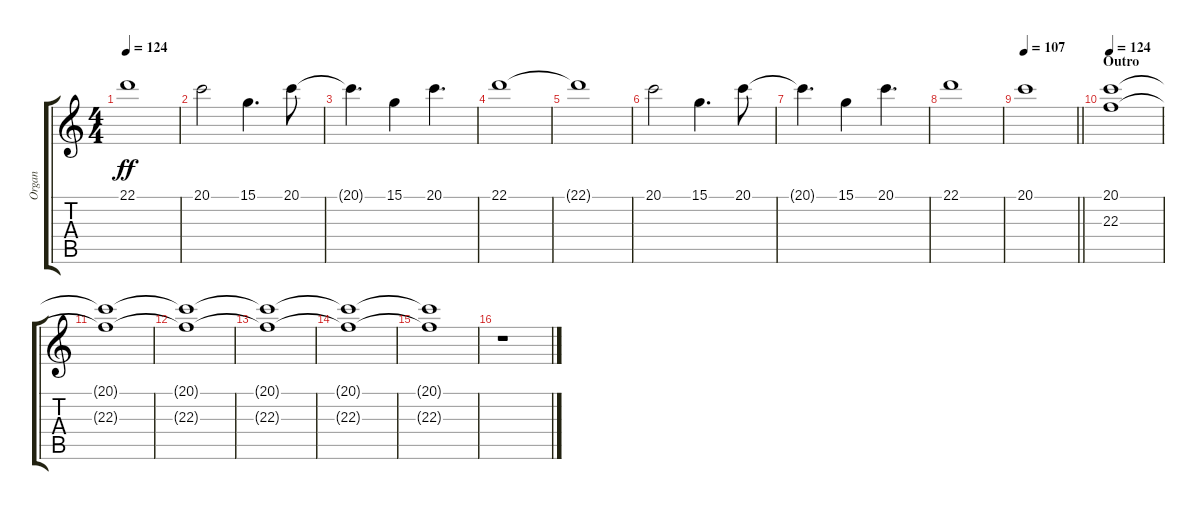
\track ("Organ" "Organ") {instrument drawbarorgan}
\staff {score tabs}
\tuning (E4 B3 G3 D3 A2 E2) {hide}
\ts (4 4)
\tempo 124
\clef g2
\ks c
22.1{t}.1{dy ff} |
20.1.2 15.1.4{d} 20.1.8 |
20.1{t}.4{d} 15.1.4 20.1.4{d} |
22.1.1 |
22.1{t}.1 |
20.1.2 15.1.4{d} 20.1.8 |
20.1{t}.4{d} 15.1.4 20.1.4{d} |
22.1.1 |
\tempo 107
\barLineRight lightlight
20.1.1 |
\section ("" "Outro")
\tempo 124
(20.1 22.3).1 |
(20.1{t} 22.3{t}).1 |
(20.1{t} 22.3{t}).1 |
(20.1{t} 22.3{t}).1 |
(20.1{t} 22.3{t}).1 |
(20.1{t} 22.3{t}).1 |
r.1
